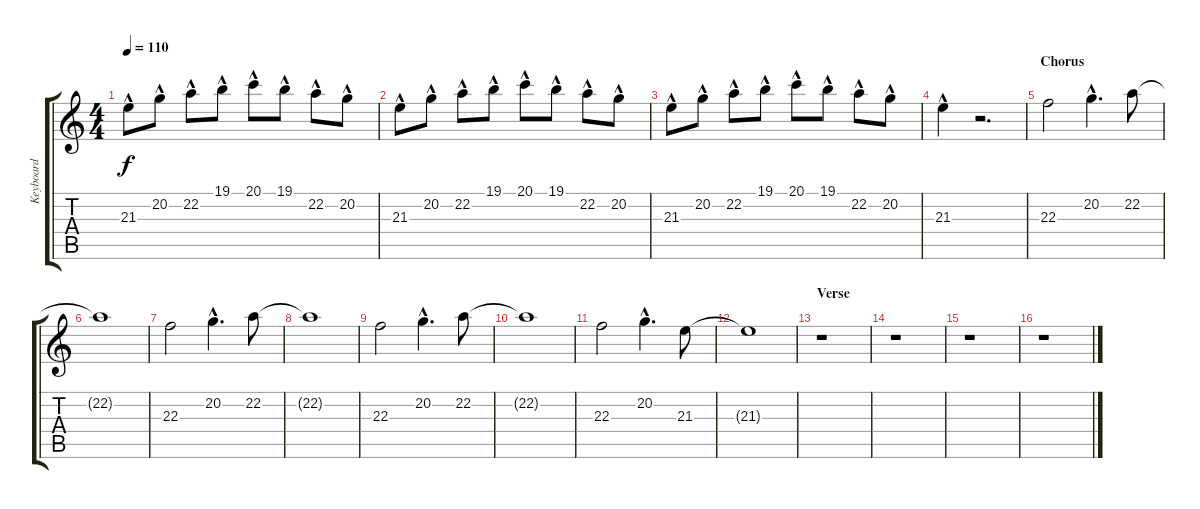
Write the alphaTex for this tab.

\track ("Keyboard" "Keyboard") {instrument stringensemble1}
\staff {score tabs}
\tuning (E4 B3 G3 D3 A2 E2) {hide}
\ts (4 4)
\tempo 110
\clef g2
\ks c
21.3{hac}.8{dy f} 20.2{hac}.8 22.2{hac}.8 19.1{hac}.8 20.1{hac}.8 19.1{hac}.8 22.2{hac}.8 20.2{hac}.8 |
21.3{hac}.8 20.2{hac}.8 22.2{hac}.8 19.1{hac}.8 20.1{hac}.8 19.1{hac}.8 22.2{hac}.8 20.2{hac}.8 |
21.3{hac}.8 20.2{hac}.8 22.2{hac}.8 19.1{hac}.8 20.1{hac}.8 19.1{hac}.8 22.2{hac}.8 20.2{hac}.8 |
21.3{hac}.4 r.2{d} |
\section ("" "Chorus")
22.3.2 20.2{hac}.4{d} 22.2.8 |
22.2{t}.1 |
22.3.2 20.2{hac}.4{d} 22.2.8 |
22.2{t}.1 |
22.3.2 20.2{hac}.4{d} 22.2.8 |
22.2{t}.1 |
22.3.2 20.2{hac}.4{d} 21.3.8 |
21.3{t}.1 |
\section ("" "Verse")
r.1 |
r.1 |
r.1 |
r.1
